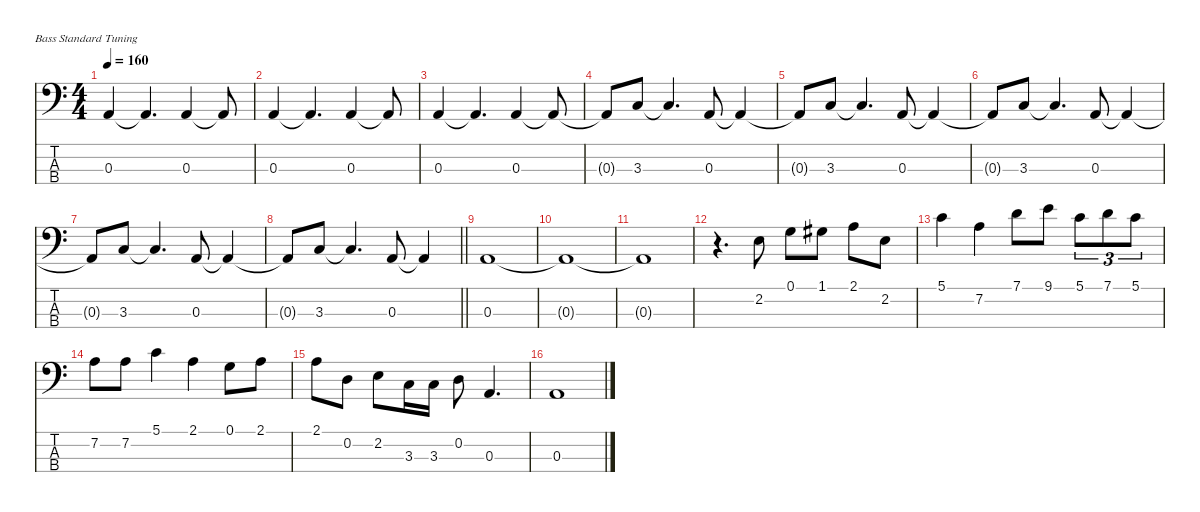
\defaultSystemsLayout 4
\hideDynamics
\bracketExtendMode nobrackets
\singleTrackTrackNamePolicy hidden
\multiTrackTrackNamePolicy hidden
\firstSystemTrackNameMode fullname
\firstSystemTrackNameOrientation horizontal
\otherSystemsTrackNameOrientation horizontal
\track ("Bass" "el.bs.") {defaultSystemsLayout 8 instrument electricbassfinger}
\staff {score tabs}
\tuning (G2 D2 A1 E1)
\ts (4 4)
\tempo 160
\clef f4
\ks c
0.3.4{dy f beam Up} 0.3{t}.4{d beam Up} 0.3.4{beam Up} 0.3{t}.8{beam Up} |
0.3.4{beam Up} 0.3{t}.4{d beam Up} 0.3.4{beam Up} 0.3{t}.8{beam Up} |
0.3.4{beam Up} 0.3{t}.4{d beam Up} 0.3.4{beam Up} 0.3{t}.8{beam Up} |
0.3{t}.8{beam Up} 3.3.8{beam Up} 3.3{t}.4{d beam Up} 0.3.8{beam Up} 0.3{t}.4{beam Up} |
0.3{t}.8{beam Up} 3.3.8{beam Up} 3.3{t}.4{d beam Up} 0.3.8{beam Up} 0.3{t}.4{beam Up} |
0.3{t}.8{beam Up} 3.3.8{beam Up} 3.3{t}.4{d beam Up} 0.3.8{beam Up} 0.3{t}.4{beam Up} |
0.3{t}.8{beam Up} 3.3.8{beam Up} 3.3{t}.4{d beam Up} 0.3.8{beam Up} 0.3{t}.4{beam Up} |
\barLineRight lightlight
0.3{t}.8{beam Up} 3.3.8{beam Up} 3.3{t}.4{d beam Up} 0.3.8{beam Up} 0.3{t}.4{beam Up} |
0.3.1{beam Up} |
0.3{t}.1{beam Up} |
0.3{t}.1{beam Up} |
r.4{d beam Down} 2.2.8{beam Down} 0.1.8{beam Down} 1.1{acc #}.8{beam Down} 2.1.8{beam Down} 2.2.8{beam Down} |
5.1.4{beam Down} 7.2.4{beam Down} 7.1.8{beam Down} 9.1.8{beam Down} 5.1.8{tu (3 2) beam Down} 7.1.8{tu (3 2) beam Down} 5.1.8{tu (3 2) beam Down} |
7.2.8{beam Down} 7.2.8{beam Down} 5.1.4{beam Down} 2.1.4{beam Down} 0.1.8{beam Down} 2.1.8{beam Down} |
2.1.8{beam Down} 0.2.8{beam Down} 2.2.8{beam Down} 3.3.16{beam Down} 3.3.16{beam Down} 0.2.8{beam Down} 0.3.4{d beam Up} |
0.3.1{beam Up}
